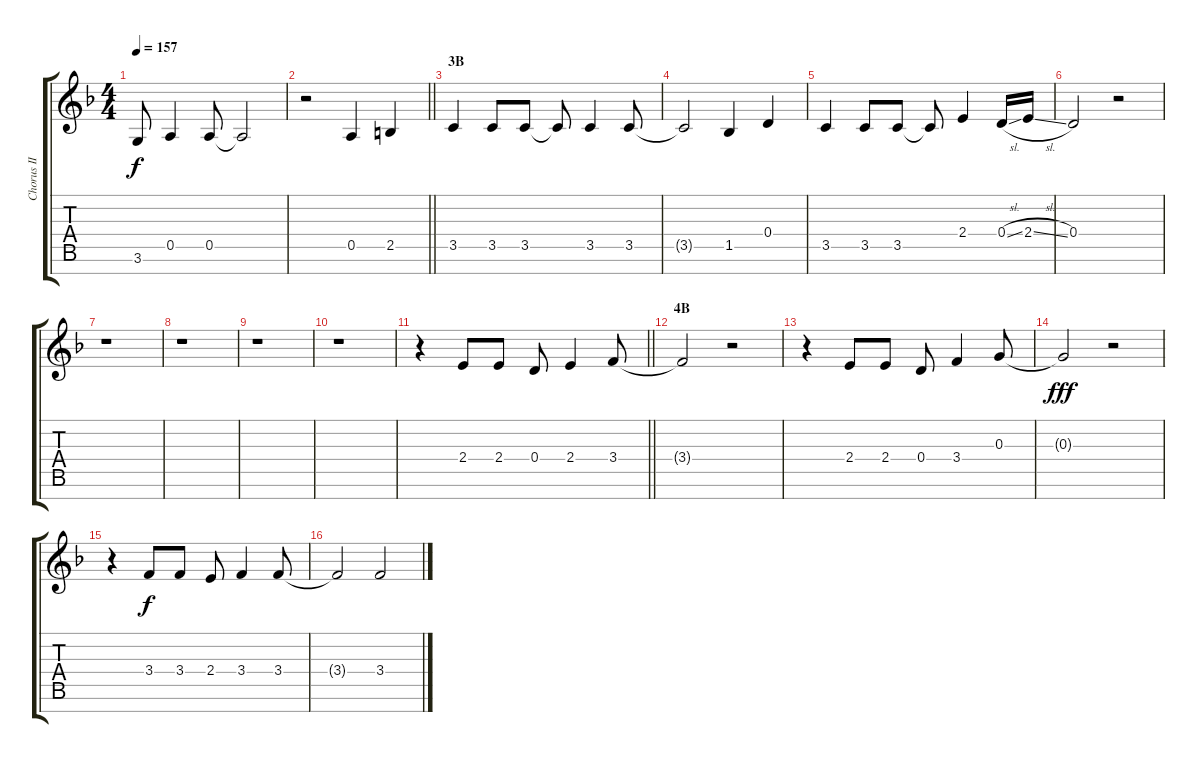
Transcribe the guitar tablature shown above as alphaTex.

\track ("Chorus II" "Chorus II") {instrument voiceoohs}
\staff {score tabs}
\tuning (E5 B4 G4 D4 A3 E3 B2) {hide}
\ts (4 4)
\tempo 157
\clef g2
\ks f
3.6.8{dy f} 0.5.4 0.5.8 0.5{t}.2 |
\barLineRight lightlight
r.2 0.5.4 2.5.4 |
\section ("" "3B")
3.5.4 3.5.8 3.5.8 3.5{t}.8 3.5.4 3.5.8 |
3.5{t}.2 1.5.4 0.4.4 |
3.5.4 3.5.8 3.5.8 3.5{t}.8 2.4.4 0.4{sl}.16 2.4{sl}.16 |
0.4.2 r.2 |
r.1 |
r.1 |
r.1 |
r.1 |
\barLineRight lightlight
r.4 2.4.8 2.4.8 0.4.8 2.4.4 3.4.8 |
\section ("" "4B")
3.4{t}.2 r.2 |
r.4 2.4.8 2.4.8 0.4.8 3.4.4 0.3.8 |
0.3{t}.2{dy fff} r.2 |
r.4 3.4.8{dy f} 3.4.8 2.4.8 3.4.4 3.4.8 |
3.4{t}.2 3.4.2
